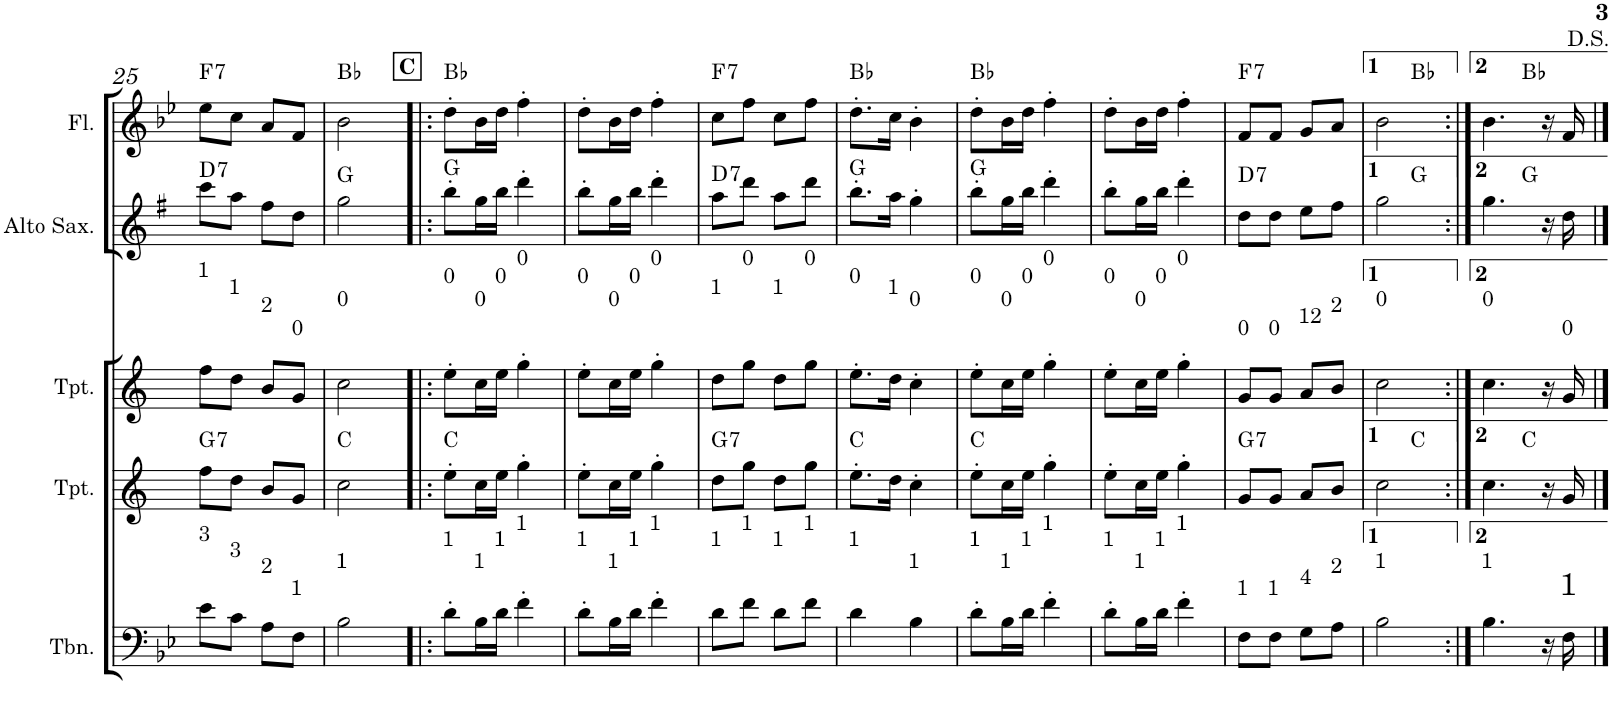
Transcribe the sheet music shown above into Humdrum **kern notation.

**kern	**kern	**harte	**kern	**kern	**harte	**kern	**harte
*part5	*part4	*part4	*part3	*part2	*part2	*part1	*part1
*staff5	*staff4	*	*staff3	*staff2	*	*staff1	*
*I"C clavF	*I"Bb	*	*I"Bb - Pirata	*I"Eb	*	*I"C clavG	*
!!LO:PB:g=z
*clefF4	*clefG2	*	*clefG2	*clefG2	*	*clefG2	*
*	*Trd1c2	*	*Trd1c2	*Trd5c9	*	*	*
*k[b-e-]	*k[]	*	*k[]	*k[f#]	*	*k[b-e-]	*
*B-:	*	*	*	*G:	*	*B-:	*
*M2/4	*M2/4	*	*M2/4	*M2/4	*	*M2/4	*
=25	=25	=25	=25	=25	=25	=25	=25
!	!	!	!LO:TX:a:t=1	!	!	!	!
!LO:TX:a:t=3	!	!LO:H:kt=7	!	!	!LO:H:kt=7	!	!LO:H:kt=7
8e-\L	8ff\L	G:7	8ff\L	8ccc\L	D:7	8ee-\L	F:7
!	!	!	!LO:TX:a:t=1	!	!	!	!
!LO:TX:a:t=3	!	!	!	!	!	!	!
8c\J	8dd\J	.	8dd\J	8aa\J	.	8cc\J	.
!	!	!	!LO:TX:a:t=2	!	!	!	!
!LO:TX:a:t=2	!	!	!	!	!	!	!
8A\L	8b/L	.	8b/L	8ff#\L	.	8a/L	.
!	!	!	!LO:TX:a:t=0	!	!	!	!
!LO:TX:a:t=1	!	!	!	!	!	!	!
8F\J	8g/J	.	8g/J	8dd\J	.	8f/J	.
=26	=26	=26	=26	=26	=26	=26	=26
!	!	!	!LO:TX:a:t=0	!	!	!	!
!LO:TX:a:t=1	!	!	!	!	!	!	!
2B-\	2cc\	C:maj	2cc\	2gg\	G:maj	2b-\	Bb:maj
!!LO:REH:place=s1:a:B:cj:t=C
=27!|:	=27!|:	=27!|:	=27!|:	=27!|:	=27!|:	=27!|:	=27!|:
!	!	!	!LO:TX:a:t=0	!	!	!	!
!LO:TX:a:t=1	!	!	!	!	!	!	!
8d'\L	8ee'\L	C:maj	8ee'\L	8bb'\L	G:maj	8dd'\L	Bb:maj
!	!	!	!LO:TX:a:t=0	!	!	!	!
!LO:TX:a:t=1	!	!	!	!	!	!	!
16B-\L	16cc\L	.	16cc\L	16gg\L	.	16b-\L	.
!	!	!	!LO:TX:a:t=0	!	!	!	!
!LO:TX:a:t=1	!	!	!	!	!	!	!
16d\JJ	16ee\JJ	.	16ee\JJ	16bb\JJ	.	16dd\JJ	.
!	!	!	!LO:TX:a:t=0	!	!	!	!
!LO:TX:a:t=1	!	!	!	!	!	!	!
4f'\	4gg'\	.	4gg'\	4ddd'\	.	4ff'\	.
=28	=28	=28	=28	=28	=28	=28	=28
!	!	!	!LO:TX:a:t=0	!	!	!	!
!LO:TX:a:t=1	!	!	!	!	!	!	!
8d'\L	8ee'\L	.	8ee'\L	8bb'\L	.	8dd'\L	.
!	!	!	!LO:TX:a:t=0	!	!	!	!
!LO:TX:a:t=1	!	!	!	!	!	!	!
16B-\L	16cc\L	.	16cc\L	16gg\L	.	16b-\L	.
!	!	!	!LO:TX:a:t=0	!	!	!	!
!LO:TX:a:t=1	!	!	!	!	!	!	!
16d\JJ	16ee\JJ	.	16ee\JJ	16bb\JJ	.	16dd\JJ	.
!	!	!	!LO:TX:a:t=0	!	!	!	!
!LO:TX:a:t=1	!	!	!	!	!	!	!
4f'\	4gg'\	.	4gg'\	4ddd'\	.	4ff'\	.
=29	=29	=29	=29	=29	=29	=29	=29
!	!	!	!LO:TX:a:t=1	!	!	!	!
!LO:TX:a:t=1	!	!LO:H:kt=7	!	!	!LO:H:kt=7	!	!LO:H:kt=7
8d\L	8dd\L	G:7	8dd\L	8aa\L	D:7	8cc\L	F:7
!	!	!	!LO:TX:a:t=0	!	!	!	!
!LO:TX:a:t=1	!	!	!	!	!	!	!
8f\J	8gg\J	.	8gg\J	8ddd\J	.	8ff\J	.
!	!	!	!LO:TX:a:t=1	!	!	!	!
!LO:TX:a:t=1	!	!	!	!	!	!	!
8d\L	8dd\L	.	8dd\L	8aa\L	.	8cc\L	.
!	!	!	!LO:TX:a:t=0	!	!	!	!
!LO:TX:a:t=1	!	!	!	!	!	!	!
8f\J	8gg\J	.	8gg\J	8ddd\J	.	8ff\J	.
=30	=30	=30	=30	=30	=30	=30	=30
!	!	!	!LO:TX:a:t=0	!	!	!	!
!LO:TX:a:t=1	!	!	!	!	!	!	!
4d\	8.ee'\L	C:maj	8.ee'\L	8.bb'\L	G:maj	8.dd'\L	Bb:maj
!	!	!	!LO:TX:a:t=1	!	!	!	!
.	16dd\Jk	.	16dd\Jk	16aa\Jk	.	16cc\Jk	.
!	!	!	!LO:TX:a:t=0	!	!	!	!
!LO:TX:a:t=1	!	!	!	!	!	!	!
4B-\	4cc'\	.	4cc'\	4gg'\	.	4b-'\	.
=31	=31	=31	=31	=31	=31	=31	=31
!	!	!	!LO:TX:a:t=0	!	!	!	!
!LO:TX:a:t=1	!	!	!	!	!	!	!
8d'\L	8ee'\L	C:maj	8ee'\L	8bb'\L	G:maj	8dd'\L	Bb:maj
!	!	!	!LO:TX:a:t=0	!	!	!	!
!LO:TX:a:t=1	!	!	!	!	!	!	!
16B-\L	16cc\L	.	16cc\L	16gg\L	.	16b-\L	.
!	!	!	!LO:TX:a:t=0	!	!	!	!
!LO:TX:a:t=1	!	!	!	!	!	!	!
16d\JJ	16ee\JJ	.	16ee\JJ	16bb\JJ	.	16dd\JJ	.
!	!	!	!LO:TX:a:t=0	!	!	!	!
!LO:TX:a:t=1	!	!	!	!	!	!	!
4f'\	4gg'\	.	4gg'\	4ddd'\	.	4ff'\	.
=32	=32	=32	=32	=32	=32	=32	=32
!	!	!	!LO:TX:a:t=0	!	!	!	!
!LO:TX:a:t=1	!	!	!	!	!	!	!
8d'\L	8ee'\L	.	8ee'\L	8bb'\L	.	8dd'\L	.
!	!	!	!LO:TX:a:t=0	!	!	!	!
!LO:TX:a:t=1	!	!	!	!	!	!	!
16B-\L	16cc\L	.	16cc\L	16gg\L	.	16b-\L	.
!	!	!	!LO:TX:a:t=0	!	!	!	!
!LO:TX:a:t=1	!	!	!	!	!	!	!
16d\JJ	16ee\JJ	.	16ee\JJ	16bb\JJ	.	16dd\JJ	.
!	!	!	!LO:TX:a:t=0	!	!	!	!
!LO:TX:a:t=1	!	!	!	!	!	!	!
4f'\	4gg'\	.	4gg'\	4ddd'\	.	4ff'\	.
=33	=33	=33	=33	=33	=33	=33	=33
!	!	!	!LO:TX:a:t=0	!	!	!	!
!LO:TX:a:t=1	!	!LO:H:kt=7	!	!	!LO:H:kt=7	!	!LO:H:kt=7
8F\L	8g/L	G:7	8g/L	8dd\L	D:7	8f/L	F:7
!	!	!	!LO:TX:a:t=0	!	!	!	!
!LO:TX:a:t=1	!	!	!	!	!	!	!
8F\J	8g/J	.	8g/J	8dd\J	.	8f/J	.
!	!	!	!LO:TX:a:t=12	!	!	!	!
!LO:TX:a:t=4	!	!	!	!	!	!	!
8G\L	8a/L	.	8a/L	8ee\L	.	8g/L	.
!	!	!	!LO:TX:a:t=2	!	!	!	!
!LO:TX:a:t=2	!	!	!	!	!	!	!
8A\J	8b/J	.	8b/J	8ff#\J	.	8a/J	.
=34	=34	=34	=34	=34	=34	=34	=34
!	!	!	!LO:TX:a:t=0	!	!	!	!
!LO:TX:a:t=1	!	!	!	!	!	!	!
*	*^	*	*	*^	*	*^	*
2B-\	2cc\	4ryy	.	2cc\	2gg\	4ryy	.	2b-\	4ryy	.
.	.	4ryy	C:maj	.	.	4ryy	G:maj	.	4ryy	Bb:maj
=35:|!	=35:|!	=35:|!	=35:|!	=35:|!	=35:|!	=35:|!	=35:|!	=35:|!	=35:|!	=35:|!
!	!	!	!	!LO:TX:a:t=0	!	!	!	!	!	!
!LO:TX:a:t=1	!	!	!	!	!	!	!	!	!	!
4.B-\	4.cc\	4ryy	.	4.cc\	4.gg\	4ryy	.	4.b-\	4ryy	.
.	.	4ryy	C:maj	.	.	4ryy	G:maj	.	4ryy	Bb:maj
16r	16r	.	.	16r	16r	.	.	16r	.	.
!	!	!	!	!LO:TX:a:t=0	!	!	!	!	!	!
!LO:TX:a:t=1	!	!	!	!	!	!	!	!	!	!
16F\	16g/	.	.	16g/	16dd\	.	.	16f/	.	.
*	*	*	*	*	*v	*v	*	*	*	*
*	*v	*v	*	*	*	*	*v	*v	*
==	==	==	==	==	==	==	==
*-	*-	*-	*-	*-	*-	*-	*-
